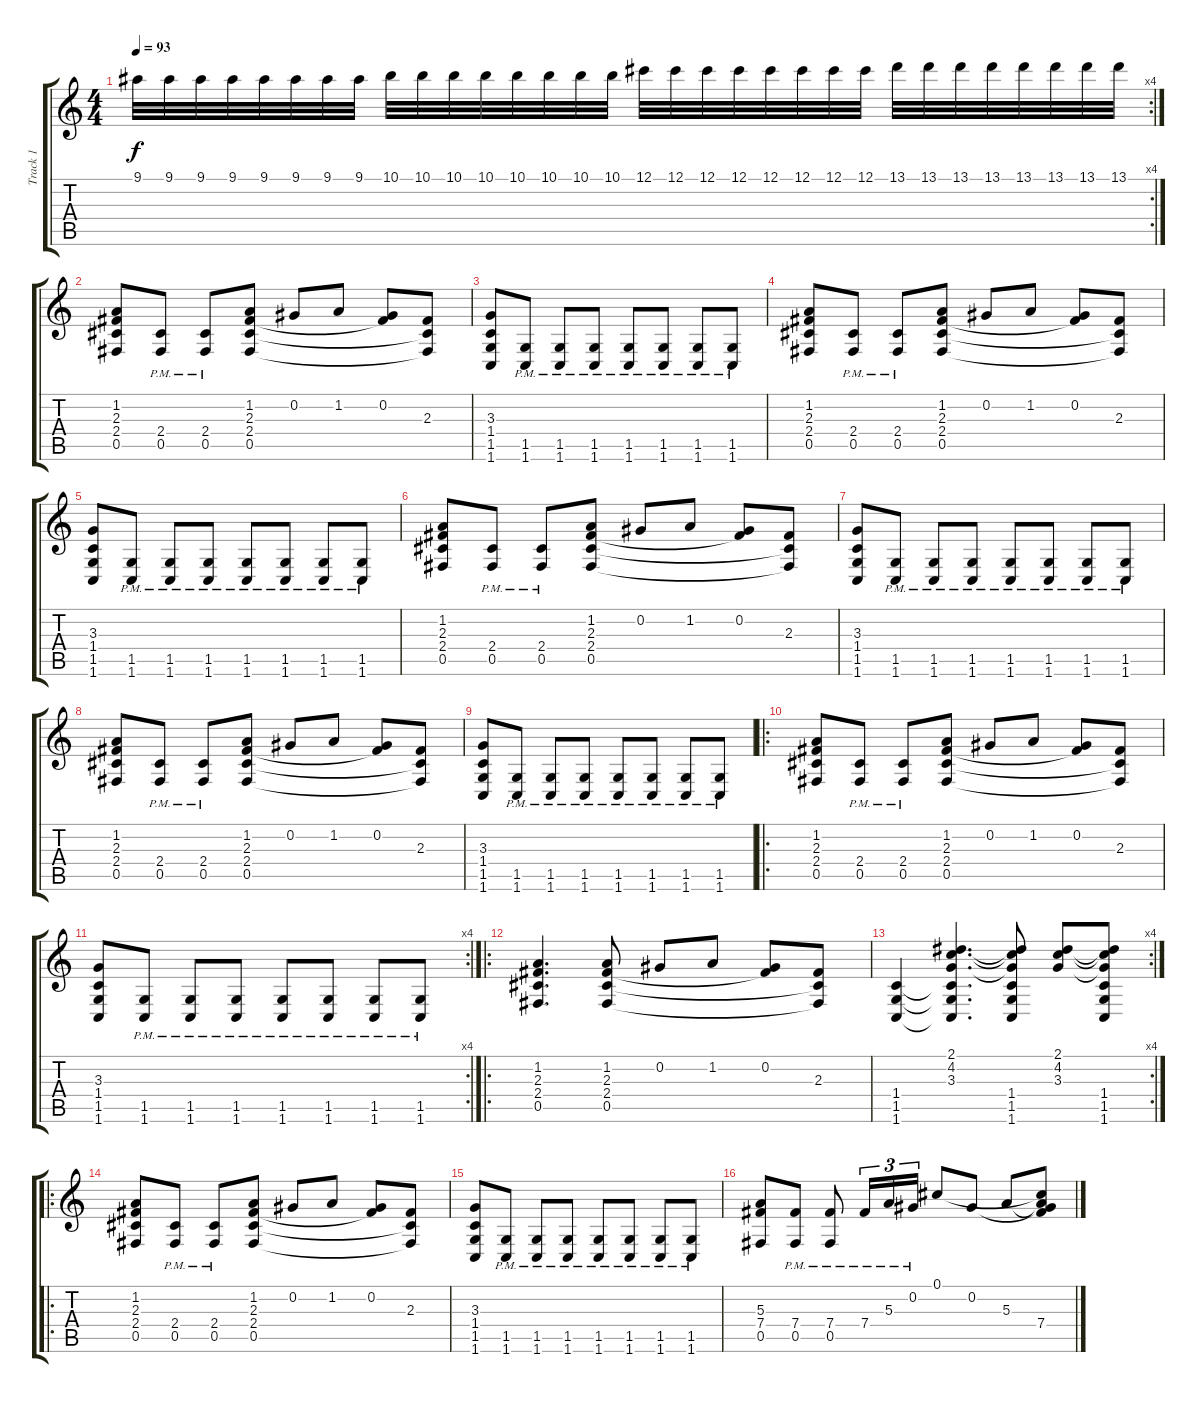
\track ("Track 1" "Track 1") {instrument overdrivenguitar}
\staff {score tabs}
\tuning (Db4 Ab3 E3 B2 Gb2 B1) {hide}
\rc 4
\ts (4 4)
\tempo 93
\clef g2
\ks c
9.1.32{dy f} 9.1.32 9.1.32 9.1.32 9.1.32 9.1.32 9.1.32 9.1.32 10.1.32 10.1.32 10.1.32 10.1.32 10.1.32 10.1.32 10.1.32 10.1.32 12.1.32 12.1.32 12.1.32 12.1.32 12.1.32 12.1.32 12.1.32 12.1.32 13.1.32 13.1.32 13.1.32 13.1.32 13.1.32 13.1.32 13.1.32 13.1.32 |
(1.2 2.3 2.4 0.5).8 (2.4{pm} 0.5{pm}).8 (2.4{pm} 0.5{pm}).8 (1.2 2.3 2.4 0.5).8 0.2.8 1.2.8 (0.2 2.3{t}).8 (2.3 2.4{t} 0.5{t}).8 |
(3.3 1.4 1.5 1.6).8 (1.5{pm} 1.6{pm}).8 (1.5{pm} 1.6{pm}).8 (1.5{pm} 1.6{pm}).8 (1.5{pm} 1.6{pm}).8 (1.5{pm} 1.6{pm}).8 (1.5{pm} 1.6{pm}).8 (1.5{pm} 1.6{pm}).8 |
(1.2 2.3 2.4 0.5).8 (2.4{pm} 0.5{pm}).8 (2.4{pm} 0.5{pm}).8 (1.2 2.3 2.4 0.5).8 0.2.8 1.2.8 (0.2 2.3{t}).8 (2.3 2.4{t} 0.5{t}).8 |
(3.3 1.4 1.5 1.6).8 (1.5{pm} 1.6{pm}).8 (1.5{pm} 1.6{pm}).8 (1.5{pm} 1.6{pm}).8 (1.5{pm} 1.6{pm}).8 (1.5{pm} 1.6{pm}).8 (1.5{pm} 1.6{pm}).8 (1.5{pm} 1.6{pm}).8 |
(1.2 2.3 2.4 0.5).8 (2.4{pm} 0.5{pm}).8 (2.4{pm} 0.5{pm}).8 (1.2 2.3 2.4 0.5).8 0.2.8 1.2.8 (0.2 2.3{t}).8 (2.3 2.4{t} 0.5{t}).8 |
(3.3 1.4 1.5 1.6).8 (1.5{pm} 1.6{pm}).8 (1.5{pm} 1.6{pm}).8 (1.5{pm} 1.6{pm}).8 (1.5{pm} 1.6{pm}).8 (1.5{pm} 1.6{pm}).8 (1.5{pm} 1.6{pm}).8 (1.5{pm} 1.6{pm}).8 |
(1.2 2.3 2.4 0.5).8 (2.4{pm} 0.5{pm}).8 (2.4{pm} 0.5{pm}).8 (1.2 2.3 2.4 0.5).8 0.2.8 1.2.8 (0.2 2.3{t}).8 (2.3 2.4{t} 0.5{t}).8 |
(3.3 1.4 1.5 1.6).8 (1.5{pm} 1.6{pm}).8 (1.5{pm} 1.6{pm}).8 (1.5{pm} 1.6{pm}).8 (1.5{pm} 1.6{pm}).8 (1.5{pm} 1.6{pm}).8 (1.5{pm} 1.6{pm}).8 (1.5{pm} 1.6{pm}).8 |
\ro
(1.2 2.3 2.4 0.5).8 (2.4{pm} 0.5{pm}).8 (2.4{pm} 0.5{pm}).8 (1.2 2.3 2.4 0.5).8 0.2.8 1.2.8 (0.2 2.3{t}).8 (2.3 2.4{t} 0.5{t}).8 |
\rc 4
(3.3 1.4 1.5 1.6).8 (1.5{pm} 1.6{pm}).8 (1.5{pm} 1.6{pm}).8 (1.5{pm} 1.6{pm}).8 (1.5{pm} 1.6{pm}).8 (1.5{pm} 1.6{pm}).8 (1.5{pm} 1.6{pm}).8 (1.5{pm} 1.6{pm}).8 |
\ro
(1.2 2.3 2.4 0.5).4{d} (1.2 2.3 2.4 0.5).8 0.2.8 1.2.8 (0.2 2.3{t}).8 (2.3 2.4{t} 0.5{t}).8 |
\rc 4
(1.4 1.5 1.6).4 (2.1 4.2 3.3 1.4{t} 1.5{t} 1.6{t}).4{d} (2.1{t} 4.2{t} 3.3{t} 1.4 1.5 1.6).8 (2.1 4.2 3.3).8 (2.1{t} 4.2{t} 3.3{t} 1.4 1.5 1.6).8 |
\ro
(1.2 2.3 2.4 0.5).8 (2.4{pm} 0.5{pm}).8 (2.4{pm} 0.5{pm}).8 (1.2 2.3 2.4 0.5).8 0.2.8 1.2.8 (0.2 2.3{t}).8 (2.3 2.4{t} 0.5{t}).8 |
(3.3 1.4 1.5 1.6).8 (1.5{pm} 1.6{pm}).8 (1.5{pm} 1.6{pm}).8 (1.5{pm} 1.6{pm}).8 (1.5{pm} 1.6{pm}).8 (1.5{pm} 1.6{pm}).8 (1.5{pm} 1.6{pm}).8 (1.5{pm} 1.6{pm}).8 |
(5.3 7.4 0.5).8 (7.4{pm} 0.5{pm}).8 (7.4{pm} 0.5{pm}).8 7.4{pm}.16{tu (3 2)} 5.3{pm}.16{tu (3 2)} 0.2{pm}.16{tu (3 2)} 0.1.8 0.2.8 5.3.8 (0.1{t} 0.2{t} 5.3{t} 7.4).8
